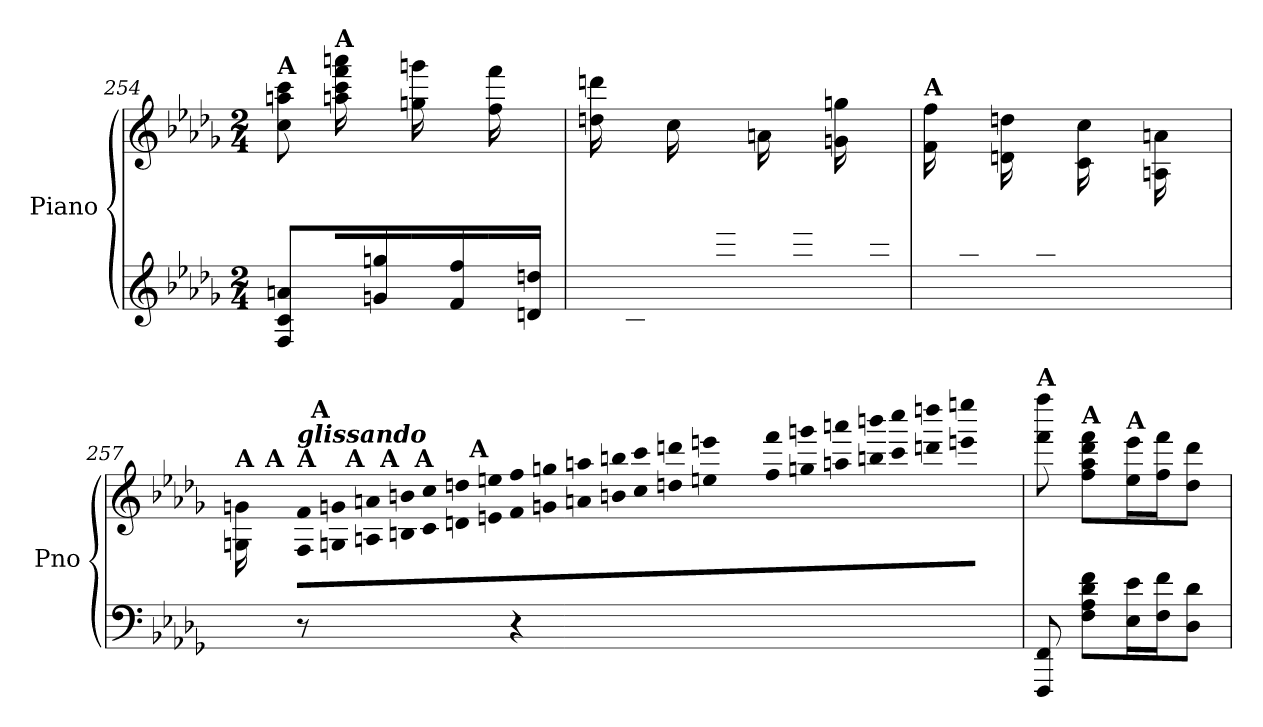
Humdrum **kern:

**kern	**kern
*part1	*part1
*staff2	*staff1
*I"Piano	*
*I'Pno	*
!!LO:PB:g=z
*clefG2	*clefG2
*k[b-e-a-d-g-]	*k[b-e-a-d-g-]
*M2/4	*M2/4
=254	=254
*	*^
!	!LO:TX:a:B:t=A	!
8F/ 8c/ 8an/	8cc\ 8aan\ 8ccc\	8ryy
!	!LO:TX:a:B:t=A	!
16ryy	8ryy	16aan\ 16ccc\ 16fff\ 16aaan\LL
16gn/ 16ggn/JJ	.	16ryy
16ryy	4ryy	16ggn\ 16gggn\LL
16f/ 16ff/JJ	.	16ryy
16ryy	.	16ff\ 16fff\LL
16dn/ 16ddn/JJ	.	16ryy
=255	=255	=255
16ryy	2ryy	16ddn\ 16dddn\LL
16c/ 16cc/JJ	.	16ryy
16ryy	.	16cc\ 16ccc\yyLL
*clefF4	*	*
16An/ 16an/JJ	.	16ryy
16ryy	.	16an\ 16aan\yyLL
16Gn/ 16gn/JJ	.	16ryy
16ryy	.	16gn\ 16ggn\LL
16F/ 16f/JJ	.	16ryy
=256	=256	=256
!	!LO:TX:a:B:t=A	!
16ryy	2ryy	16f\ 16ff\LL
16Dn/ 16dn/JJ	.	16ryy
16ryy	.	16dn\ 16ddn\LL
16C/ 16c/JJ	.	16ryy
16ryy	.	16c\ 16cc\LL
16AAn/ 16An/JJ	.	16ryy
16ryy	.	16An\ 16an\LL
16GGn/ 16Gn/JJ	.	16ryy
=257	=257	=257
!	!LO:TX:a:B:t=A	!
16ryy	16ryy	16Gn\ 16gn\LL
!	!LO:TX:a:B:t=A	!
16FF/ 16F/JJ	16ryy	960ryy
.	.	960%419ryy
*	*Xtuplet	*
!	!LO:TX:a:B:t=A	!
!	!LO:TX:a:Bi:t=glissando	!
!	!LO:N:vis=32	!
8r	960%17F\ 960%17f\LLL	.
!	!LO:TX:a:B:t=A	!
!	!LO:N:vis=32	!
.	960%17Gn\ 960%17gn\	.
!	!LO:TX:a:B:t=A	!
!	!LO:N:vis=32	!
.	960%17An\ 960%17an\	.
!	!LO:TX:a:B:t=A	!
!	!LO:N:vis=32	!
.	960%17Bn\ 960%17bn\	.
!	!LO:TX:a:B:t=A	!
!	!LO:N:vis=32	!
.	960%17c\ 960%17cc\	.
!	!LO:N:vis=32	!
.	960%17dn\ 960%17ddn\	.
!	!LO:TX:a:B:t=A	!
!	!LO:N:vis=32	!
.	960%17en\ 960%17een\	.
.	960ryy	.
!	!LO:N:vis=32	!
4r	960%17f\ 960%17ff\	.
!	!LO:N:vis=32	!
.	960%17gn\ 960%17ggn\	.
!	!LO:N:vis=32	!
.	960%17an\ 960%17aan\	.
!	!LO:N:vis=32	!
.	960%17bn\ 960%17bbn\	.
!	!LO:N:vis=32	!
.	960%17cc\ 960%17ccc\	.
!	!LO:N:vis=32	!
.	960%17ddn\ 960%17dddn\	.
!	!LO:N:vis=32	!
.	960%17een\ 960%17eeen\	.
.	960ryy	.
!	!LO:N:vis=32	!
.	960%17ff\ 960%17fff\	.
!	!LO:N:vis=32	!
.	960%17ggn\ 960%17gggn\	.
!	!LO:N:vis=32	!
.	960%17aan\ 960%17aaan\	.
!	!LO:N:vis=32	!
.	960%17bbn\ 960%17bbbn\	.
!	!LO:N:vis=32	!
.	960%17ccc\ 960%17cccc\	.
!	!LO:N:vis=32	!
.	960%17dddn\ 960%17ddddn\	.
!	!LO:N:vis=32	!
.	960%17eeen\ 960%17eeeen\JJJ	.
.	960ryy	.
*	*v	*v
!!LO:LB:g=z
=258	=258
!	!LO:TX:a:B:t=A
8FFF/ 8FF/	8fff\ 8ffff\
!	!LO:TX:a:B:t=A
8F\ 8A-\ 8d-\ 8f\L	8ff\ 8aa-\ 8ddd-\ 8fff\L
!	!LO:TX:a:B:t=A
16E-\ 16e-\L	16ee-\ 16eee-\L
16F\ 16f\J	16ff\ 16fff\J
8D-\ 8d-\J	8dd-\ 8ddd-\J
=	=
*-	*-
